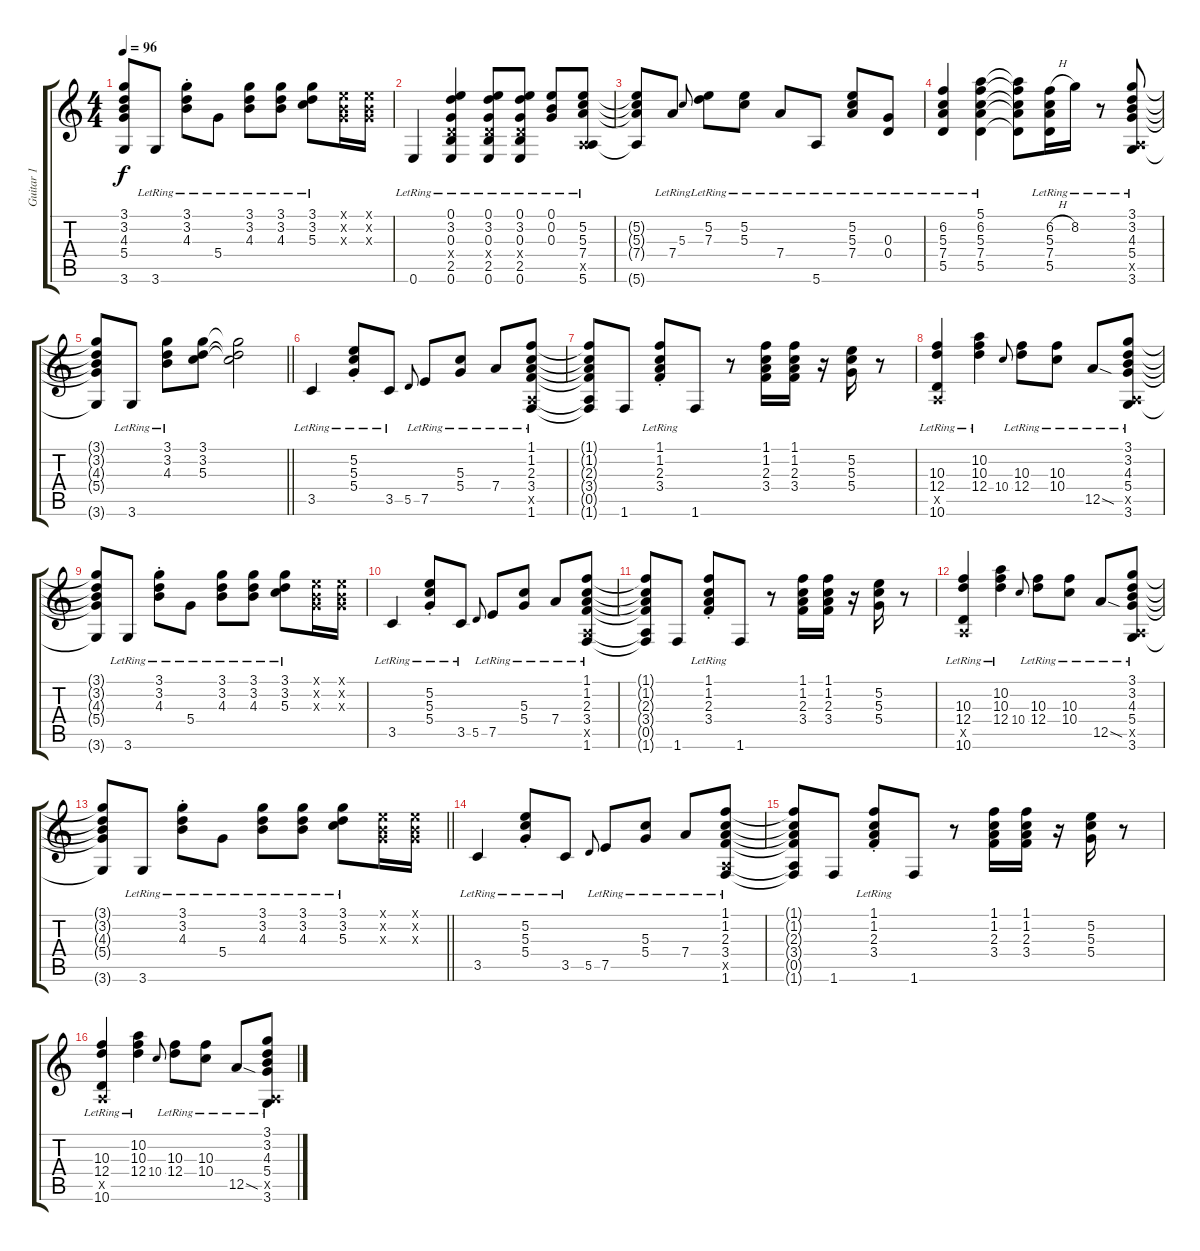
\track ("Guitar 1" "Guitar 1") {instrument electricguitarclean}
\staff {score tabs}
\tuning (E4 B3 G3 D3 A2 E2) {hide}
\ts (4 4)
\tempo 96
\clef g2
\ks c
(3.1{t} 3.2{t} 4.3{t} 5.4{t} 3.6{t}).8{dy f} 3.6{lr}.8 (3.1{st lr} 3.2{st lr} 4.3{st lr}).8 5.4{lr}.8 (3.1{lr} 3.2{lr} 4.3{lr}).8 (3.1{lr} 3.2{lr} 4.3{lr}).8 (3.1{lr} 3.2{lr} 5.3{lr}).8 (0.1{x} 0.2{x} 0.3{x}).16 (0.1{x} 0.2{x} 0.3{x}).16 |
0.6{lr}.4 (0.1{lr} 3.2{lr} 0.3{lr} 0.4{x} 2.5{lr} 0.6{lr}).4 (0.1{lr} 3.2{lr} 0.3{lr} 0.4{x} 2.5{lr} 0.6{lr}).8 (0.1{lr} 3.2{lr} 0.3{lr} 0.4{x} 2.5{lr} 0.6{lr}).8 (0.1{lr} 0.2{lr} 0.3{lr}).8 (5.2{lr} 5.3{lr} 7.4{lr} 0.5{x} 5.6{lr}).8 |
(5.2{t} 5.3{t} 7.4{t} 5.6{t}).8 7.4{lr}.8 5.3.8{gr onbeat} (5.2{lr} 7.3{lr}).8 (5.2{lr} 5.3{lr}).8 7.4{lr}.8 5.6{lr}.8 (5.2{lr} 5.3{lr} 7.4{lr}).8 (0.3{lr} 0.4{lr}).8 |
(6.2{lr} 5.3{lr} 7.4{lr} 5.5{lr}).4 (5.1{lr} 6.2{lr} 5.3{lr} 7.4{lr} 5.5{lr}).4 (5.1{t} 6.2{t} 5.3{t} 7.4{t} 5.5{t}).8 (6.2{h lr} 5.3{lr} 7.4{lr} 5.5{lr}).16 8.2{lr}.16 r.8 (3.1{lr} 3.2{lr} 4.3{lr} 5.4{lr} 0.5{x} 3.6{lr}).8 |
\barLineRight lightlight
(3.1{t} 3.2{t} 4.3{t} 5.4{t} 3.6{t}).8 3.6{lr}.8 (3.1{lr} 3.2{lr} 4.3{lr}).8 (3.1 3.2 5.3).8 (3.1{t} 3.2{t} 5.3{t}).2 |
3.5{lr}.4 (5.2{st lr} 5.3{st lr} 5.4{st lr}).8 3.5{lr}.8 5.5.8{gr onbeat} 7.5{lr}.8 (5.3{lr} 5.4{lr}).8 7.4{lr}.8 (1.1{lr} 1.2{lr} 2.3{lr} 3.4{lr} 0.5{x} 1.6{lr}).8 |
(1.1{t} 1.2{t} 2.3{t} 3.4{t} 0.5{t} 1.6{t}).8 1.6.8 (1.1{st lr} 1.2{st lr} 2.3{st lr} 3.4{st lr}).8 1.6.8 r.8 (1.1 1.2 2.3 3.4).16 (1.1 1.2 2.3 3.4).16 r.16 (5.2 5.3 5.4).16 r.8 |
(10.3{lr} 12.4{lr} 0.5{x} 10.6{lr}).4 (10.2{lr} 10.3{lr} 12.4{lr}).4 10.4.8{gr onbeat} (10.3{lr} 12.4{lr}).8 (10.3{lr} 10.4{lr}).8 12.5{sod lr}.8 (3.1{lr} 3.2{lr} 4.3{lr} 5.4{lr} 0.5{x} 3.6{lr}).8 |
(3.1{t} 3.2{t} 4.3{t} 5.4{t} 3.6{t}).8 3.6{lr}.8 (3.1{st lr} 3.2{st lr} 4.3{st lr}).8 5.4{lr}.8 (3.1{lr} 3.2{lr} 4.3{lr}).8 (3.1{lr} 3.2{lr} 4.3{lr}).8 (3.1{lr} 3.2{lr} 5.3{lr}).8 (0.1{x} 0.2{x} 0.3{x}).16 (0.1{x} 0.2{x} 0.3{x}).16 |
3.5{lr}.4 (5.2{st lr} 5.3{st lr} 5.4{st lr}).8 3.5{lr}.8 5.5.8{gr onbeat} 7.5{lr}.8 (5.3{lr} 5.4{lr}).8 7.4{lr}.8 (1.1{lr} 1.2{lr} 2.3{lr} 3.4{lr} 0.5{x} 1.6{lr}).8 |
(1.1{t} 1.2{t} 2.3{t} 3.4{t} 0.5{t} 1.6{t}).8 1.6.8 (1.1{st lr} 1.2{st lr} 2.3{st lr} 3.4{st lr}).8 1.6.8 r.8 (1.1 1.2 2.3 3.4).16 (1.1 1.2 2.3 3.4).16 r.16 (5.2 5.3 5.4).16 r.8 |
(10.3{lr} 12.4{lr} 0.5{x} 10.6{lr}).4 (10.2{lr} 10.3{lr} 12.4{lr}).4 10.4.8{gr onbeat} (10.3{lr} 12.4{lr}).8 (10.3{lr} 10.4{lr}).8 12.5{sod lr}.8 (3.1{lr} 3.2{lr} 4.3{lr} 5.4{lr} 0.5{x} 3.6{lr}).8 |
\barLineRight lightlight
(3.1{t} 3.2{t} 4.3{t} 5.4{t} 3.6{t}).8 3.6{lr}.8 (3.1{st lr} 3.2{st lr} 4.3{st lr}).8 5.4{lr}.8 (3.1{lr} 3.2{lr} 4.3{lr}).8 (3.1{lr} 3.2{lr} 4.3{lr}).8 (3.1{lr} 3.2{lr} 5.3{lr}).8 (0.1{x} 0.2{x} 0.3{x}).16 (0.1{x} 0.2{x} 0.3{x}).16 |
3.5{lr}.4 (5.2{st lr} 5.3{st lr} 5.4{st lr}).8 3.5{lr}.8 5.5.8{gr onbeat} 7.5{lr}.8 (5.3{lr} 5.4{lr}).8 7.4{lr}.8 (1.1{lr} 1.2{lr} 2.3{lr} 3.4{lr} 0.5{x} 1.6{lr}).8 |
(1.1{t} 1.2{t} 2.3{t} 3.4{t} 0.5{t} 1.6{t}).8 1.6.8 (1.1{st lr} 1.2{st lr} 2.3{st lr} 3.4{st lr}).8 1.6.8 r.8 (1.1 1.2 2.3 3.4).16 (1.1 1.2 2.3 3.4).16 r.16 (5.2 5.3 5.4).16 r.8 |
(10.3{lr} 12.4{lr} 0.5{x} 10.6{lr}).4 (10.2{lr} 10.3{lr} 12.4{lr}).4 10.4.8{gr onbeat} (10.3{lr} 12.4{lr}).8 (10.3{lr} 10.4{lr}).8 12.5{sod lr}.8 (3.1{lr} 3.2{lr} 4.3{lr} 5.4{lr} 0.5{x} 3.6{lr}).8
